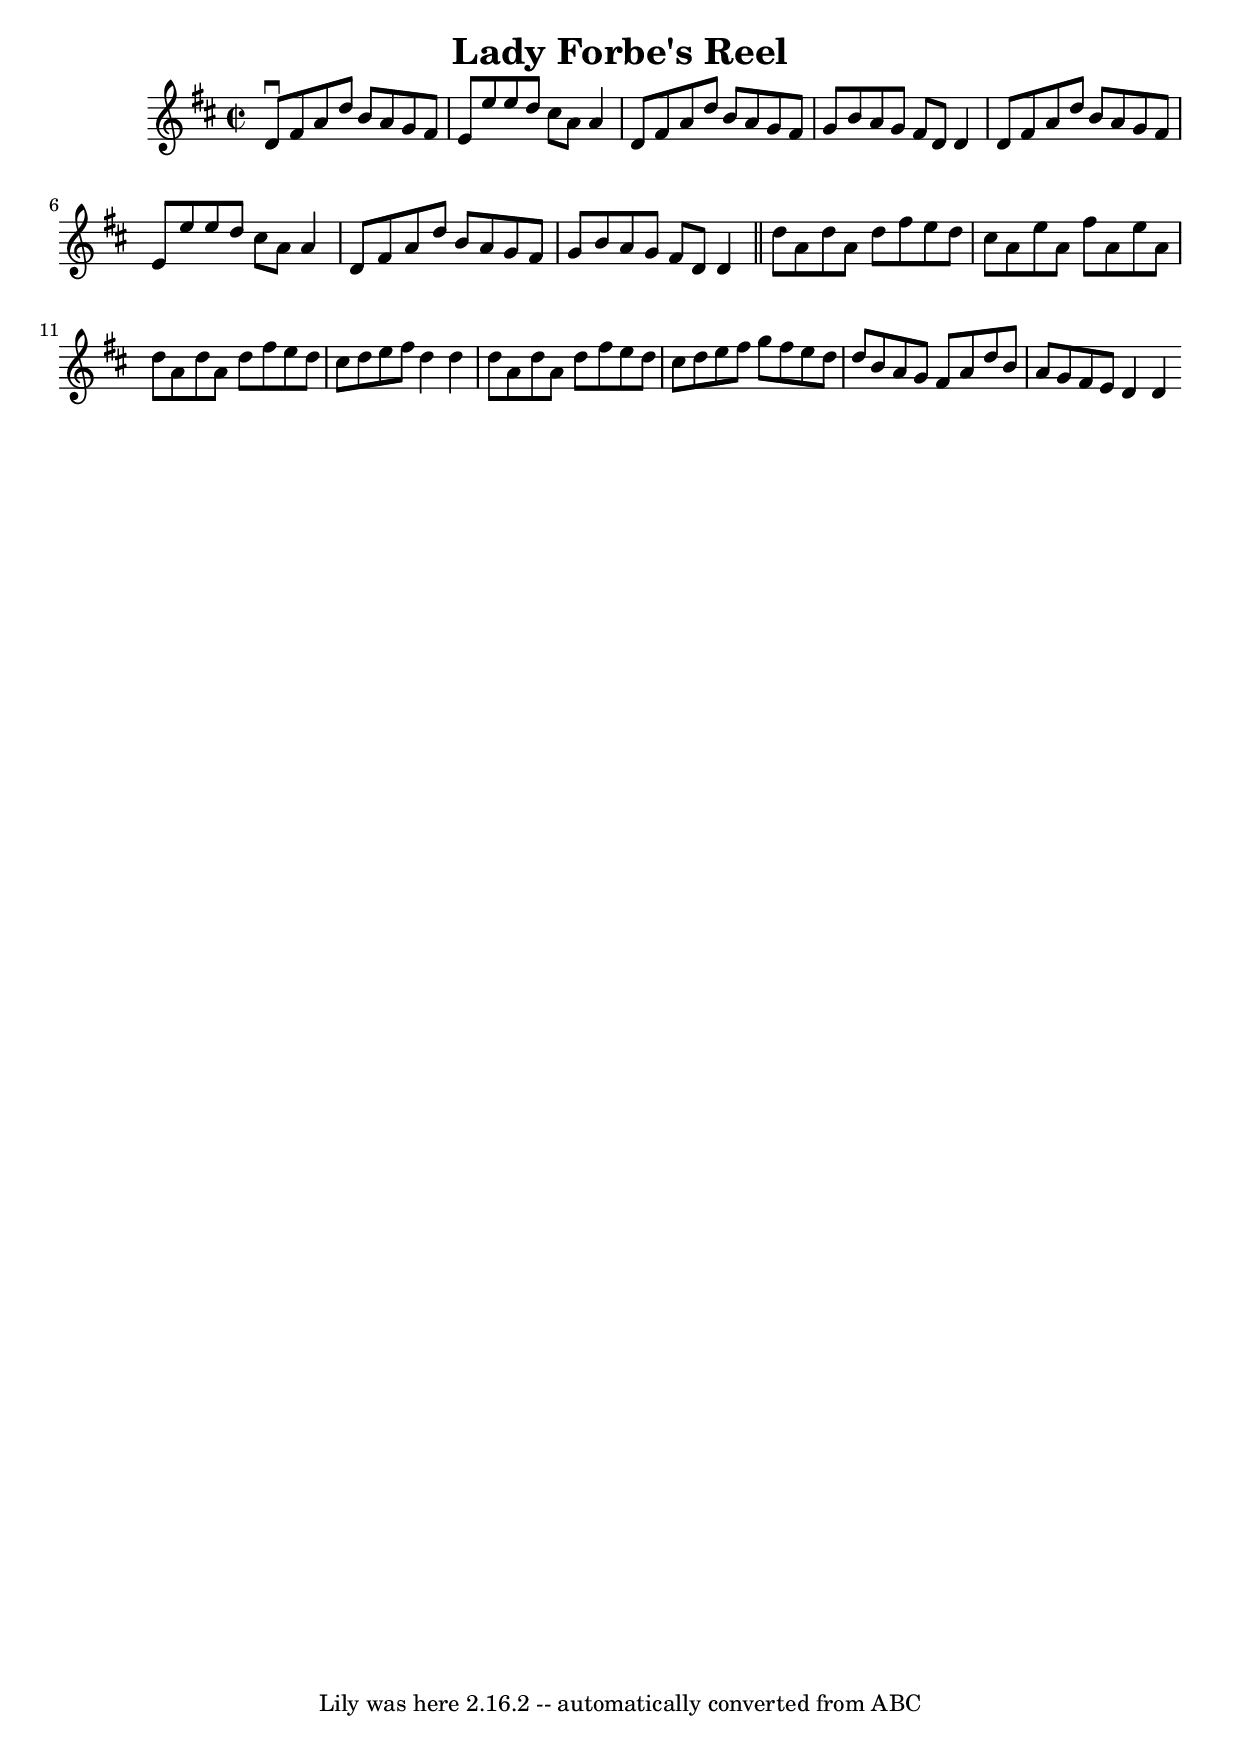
\version "2.16.2"
\include "Mammoth.ily"
\header {
  %% book = "Ryan's Mammoth Collection"
  crossRefNumber = "1"
  footnotes = ""
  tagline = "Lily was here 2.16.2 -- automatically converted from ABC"
  title = "Lady Forbe's Reel"

}
voicedefault =  {


  \override Staff.TimeSignature #'style = #'C
  \time 2/2 
  \key d \major
  d'8^\downbow fis'8 a'8 d''8 b'8 a'8      g'8 fis'8   |
  e'8 e''8 e''8 d''8 cis''8 a'8 a'4   |
  d'8 fis'8 a'8 d''8 b'8 a'8 g'8 fis'8  |
     g'8 b'8 a'8 g'8 fis'8 d'8 d'4   |
  d'8 fis'8       a'8 d''8 b'8 a'8 g'8 fis'8   |
  e'8 e''8 e''8       d''8 cis''8 a'8 a'4   |
  d'8 fis'8 a'8 d''8 b'8       a'8 g'8 fis'8   |
  g'8 b'8 a'8 g'8 fis'8 d'8 d'4    \bar "||" d''8 a'8 d''8 a'8 d''8 fis''8 e''8 d''8    |
  cis''8 a'8 e''8 a'8 fis''8 a'8 e''8 a'8   |
  d''8 a'8 d''8 a'8 d''8 fis''8 e''8 d''8   |
  cis''8 d''8 e''8 fis''8 d''4 d''4  |
  d''8     a'8 d''8 a'8 d''8 fis''8 e''8 d''8   |
  cis''8       d''8 e''8 fis''8 g''8 fis''8 e''8 d''8   |
  d''8       b'8 a'8 g'8 fis'8 a'8 d''8 b'8   |
  a'8 g'8       fis'8 e'8 d'4 d'4  \bar "| |"   

}

\score{
  <<

    \context Staff="default"
    {
      \voicedefault 
      
    }

  >>
  \layout {
    
  }
  \midi {
  }

}
